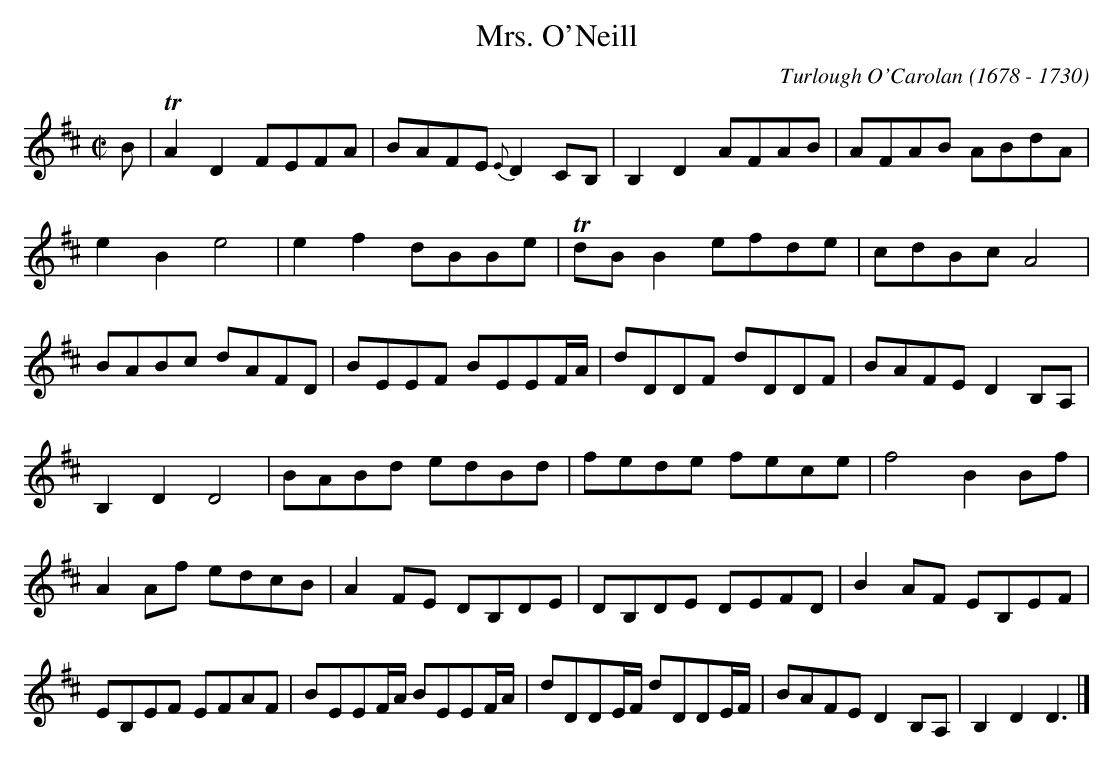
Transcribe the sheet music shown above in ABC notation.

X:1occ-D
T:Mrs. O'Neill
C:Turlough O'Carolan (1678 - 1730)
M:C|
L:1/8
K:D
C:MODERATO
B| TA2D2FEFA|BAFE {E}D2CB,|B,2D2AFAB|AFAB ABdA|
e2B2e4|e2f2dBBe| TdB B2efde|cdBc A4|
BABc dAFD|BEEF BEEF/2A/2|dDDF dDDF|BAFE D2B,A,|
B,2D2D4|BABd edBd|fede fece|f4B2Bf|
A2Af edcB|A2FE DB,DE|DB,DE DEFD|B2AF EB,EF|
EB,EF EFAF|BEEF/2A/2 BEEF/2A/2|dDDE/2F/2 dDDE/2F/2|BAFE D2B,A,|B,2D2D3|]
